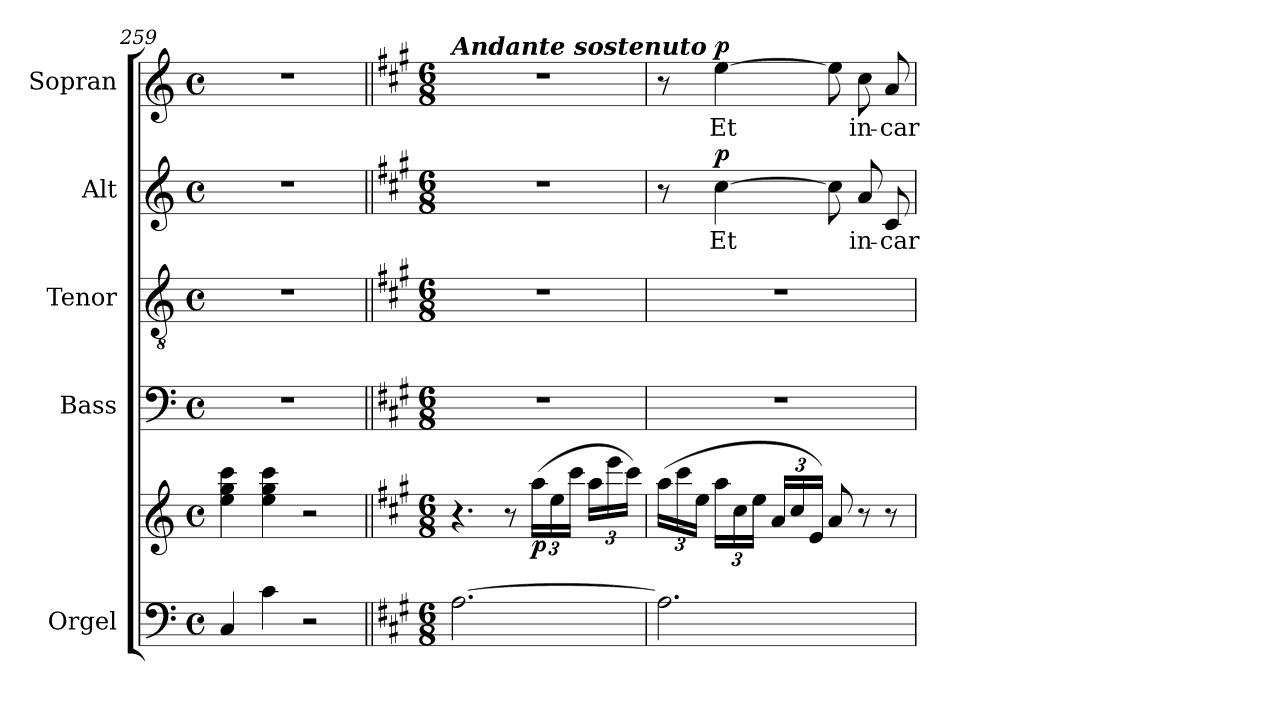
**kern	**kern	**dynam	**kern	**kern	**kern	**text	**dynam	**kern	**text	**dynam
*part5	*part5	*part5	*part4	*part3	*part2	*part2	*part2	*part1	*part1	*part1
*staff6	*staff5	*staff5/6	*staff4	*staff3	*staff2	*staff2	*staff2	*staff1	*staff1	*staff1
*I"Orgel	*	*	*I"Bass	*I"Tenor	*I"Alt	*	*	*I"Sopran	*	*
*I'Org.	*	*	*I'B.	*I'T.	*I'A.	*	*	*I'S.	*	*
*clefF4	*clefG2	*	*clefF4	*clefGv2	*clefG2	*	*	*clefG2	*	*
*k[]	*k[]	*	*k[]	*k[]	*k[]	*	*	*k[]	*	*
*C:	*C:	*	*C:	*C:	*C:	*	*	*C:	*	*
*M4/4	*M4/4	*	*M4/4	*M4/4	*M4/4	*	*	*M4/4	*	*
*met(c)	*met(c)	*	*met(c)	*met(c)	*met(c)	*	*	*met(c)	*	*
=259	=259	=259	=259	=259	=259	=259	=259	=259	=259	=259
4C/	4ee\ 4gg\ 4ccc\	.	1r	1r	1r	.	.	1r	.	.
4c\	4ee\ 4gg\ 4ccc\	.	.	.	.	.	.	.	.	.
2r	2r	.	.	.	.	.	.	.	.	.
!!LO:PB:g=z
=260||	=260||	=260||	=260||	=260||	=260||	=260||	=260||	=260||	=260||	=260||
*k[f#c#g#]	*k[f#c#g#]	*	*k[f#c#g#]	*k[f#c#g#]	*k[f#c#g#]	*	*	*k[f#c#g#]	*	*
*A:	*A:	*	*A:	*A:	*A:	*	*	*A:	*	*
*M6/8	*M6/8	*	*M6/8	*M6/8	*M6/8	*	*	*M6/8	*	*
!	!	!	!	!	!	!	!	!LO:TX:a:Bi:t=Andante sostenuto	!	!
[2.A\	4.r	.	2.r	2.r	2.r	.	.	2.r	.	.
.	8r	.	.	.	.	.	.	.	.	.
*	*Xbrackettup	*	*	*	*	*	*	*	*	*
!	!	!LO:DY:b	!	!	!	!	!	!	!	!
.	(>24aa\LL	p	.	.	.	.	.	.	.	.
.	24ee\	.	.	.	.	.	.	.	.	.
.	24ccc#\JJ	.	.	.	.	.	.	.	.	.
.	24aa\LL	.	.	.	.	.	.	.	.	.
.	24eee\	.	.	.	.	.	.	.	.	.
.	24ccc#\JJ)	.	.	.	.	.	.	.	.	.
=261	=261	=261	=261	=261	=261	=261	=261	=261	=261	=261
2.A\]	(>24aa\LL	.	2.r	2.r	8r	.	.	8r	.	.
.	24ccc#\	.	.	.	.	.	.	.	.	.
.	24ee\JJ	.	.	.	.	.	.	.	.	.
!	!	!	!	!	!	!LO:LY:b	!LO:DY:a	!	!LO:LY:b	!LO:DY:a
.	24aa\LL	.	.	.	[4cc#\	Et	p	[4ee\	Et	p
.	24cc#\	.	.	.	.	.	.	.	.	.
.	24ee\JJ	.	.	.	.	.	.	.	.	.
.	24a/LL	.	.	.	.	.	.	.	.	.
.	24cc#/	.	.	.	.	.	.	.	.	.
.	24e/JJ)	.	.	.	.	.	.	.	.	.
.	8a/	.	.	.	8cc#\]	.	.	8ee\]	.	.
!	!	!	!	!	!	!LO:LY:b	!	!	!LO:LY:b	!
.	8r	.	.	.	8a/	in-	.	8cc#\	in-	.
!	!	!	!	!	!	!LO:LY:b	!	!	!LO:LY:b	!
.	8r	.	.	.	8c#/	-car-	.	8a/	-car-	.
=	=	=	=	=	=	=	=	=	=	=
*-	*-	*-	*-	*-	*-	*-	*-	*-	*-	*-
